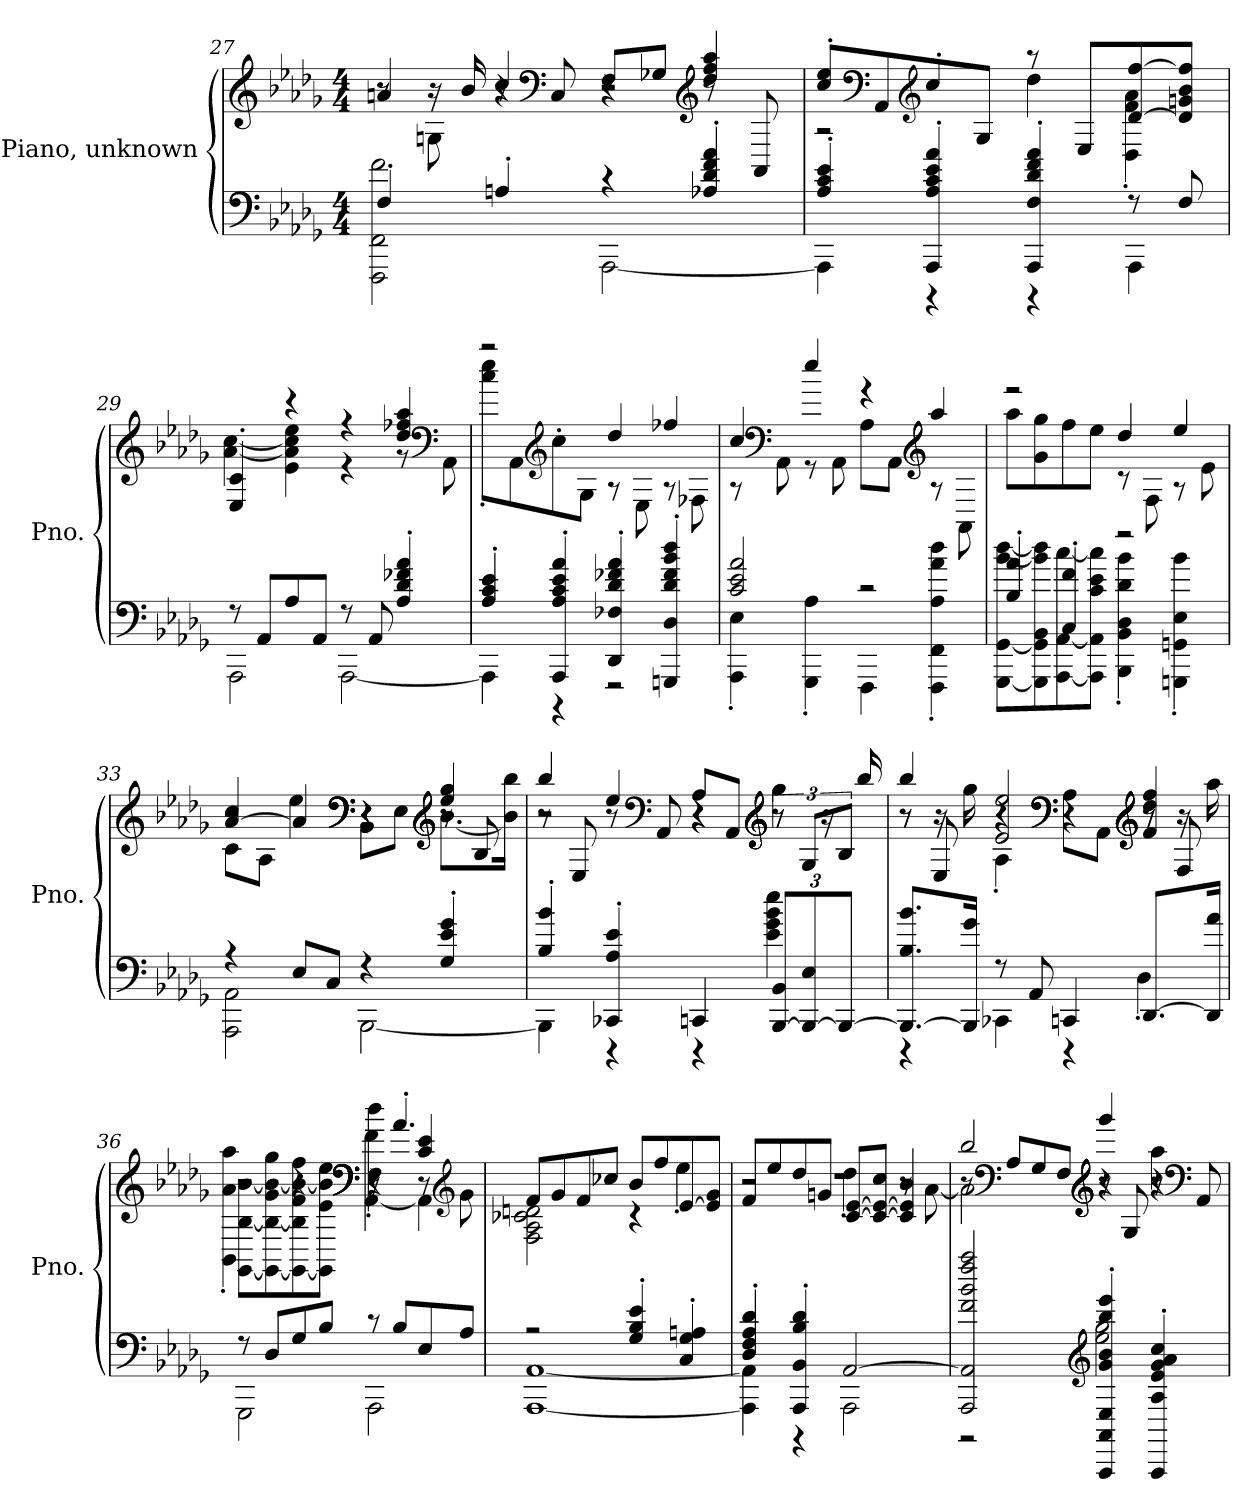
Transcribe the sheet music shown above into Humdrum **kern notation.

**kern	**kern
*part1	*part1
*staff2	*staff1
*I"Piano, unknown	*
*I'Pno.	*
!!LO:LB:g=z
*clefF4	*clefG2
*k[b-e-a-d-g-]	*k[b-e-a-d-g-]
*M4/4	*M4/4
=27	=27
*^	*^
*	*	*	*^
4F'/	2FFF\ 2FF\ 2f\	4an/	8r	8r
.	.	.	8Gn\	16r
.	.	.	.	16b-/
4An'/	.	4cc/	4r	8r
*	*	*clefF4	*	*
.	.	.	.	8C/
4r	[2AAA-\	4r	2r	8F/L
.	.	.	.	8G-X/J
*	*	*clefG2	*	*
4A-X/' 4d-/' 4f/' 4a-/'	.	4dd-/ 4ff/ 4aa-/	.	8r
.	.	.	.	8AA-/
*	*	*	*v	*v
=28	=28	=28	=28
4A-/' 4c/' 4e-/'	4AAA-\]	8cc/' 8ee-/'L	2r
*	*	*clefF4	*
.	.	8AA-/	.
*	*	*clefG2	*
4AAA-/' 4A-/' 4c/' 4e-/' 4a-/'	4r	8cc'/	.
.	.	8G-/J	.
4AAA-/' 4F/' 4d-/' 4f/' 4a-/'	4r	8r	4dd-\
.	.	8E-/L	.
8r	4AAA-\	[8d-/ [8ff/	4D-\' 4f\' 4a-\'
8F/	.	8d-/] 8gn/ 8b-/ 8ff/]J	.
=29	=29	=29	=29
8r	2AAA-\	4E-/' 4c/'	[4a-\ [4cc\
8AA-/L	.	.	.
8A-/	.	4r	4e-\ 4a-\] 4cc\] 4ee-\
8AA-/J	.	.	.
8r	[2AAA-\	4r	4r
8AA-/	.	.	.
4A-/' 4d-/' 4f-X/' 4a-/'	.	4dd-/ 4ff-X/ 4aa-/	8r
*	*	*clefF4	*
.	.	.	8AA-\
!!LO:LB:g=z	!!
=30	=30	=30	=30
4A-/' 4c/' 4e-/'	4AAA-\]	2r	8cc\' 8ee-\'L
.	.	.	8AA-\
*	*	*clefG2	*
4AAA-/' 4A-/' 4c/' 4e-/' 4a-/'	4r	.	8cc'\
.	.	.	8G-\J
4DD-/' 4F-X/' 4d-/' 4f-X/' 4a-/'	2r	4dd-/	8r
.	.	.	8E-\
4GGGn/' 4D-/' 4d-/' 4f-/' 4b-/' 4dd-/'	.	4ff-X/	8r
.	.	.	8F-X\
=31	=31	=31	=31
2c/ 2e-/ 2a-/	4AAA-\' 4E-\'	4cc/	8r
*	*	*clefF4	*
.	.	.	8AA-\
.	4GGG-\' 4A-\'	4ee-/	8r
.	.	.	8AA-\
2r	4FFF\	4r	8A-\L
.	.	.	8AA-\J
*	*	*clefG2	*
.	4FFF\' 4FF\' 4A-\' 4a-\' 4dd-\'	4aa-/	8r
.	.	.	8AA-\
=32	=32	=32	=32
4B-/' 4a-/'	[8GGG-\ [8GG-\ [8b-\ [8dd-\L	2r	8aa-\L
.	8GGG-\] 8GG-\] 8BB-\ 8b-\] 8dd-\]	.	8g-\ 8gg-\
4C/' 4f/'	[8AAA-\ [8AA-\ [8cc\	.	8ff\
.	8AAA-\] 8AA-\] 8c\ 8e-\ 8cc\]J	.	8ee-\J
2r	4BBB-\' 4BB-\' 4D-\' 4d-\' 4b-\'	4dd-/	8r
.	.	.	8F\
.	4GGGn\' 4GGn\' 4E-\' 4b-\'	4ee-/	8r
.	.	.	8e-\
!!LO:LB:g=z
=33	=33	=33	=33
*	*	*	*^
4r	2AAA-\ 2AA-\	[4a-/ 4cc/	8c\L	2r
.	.	.	8A-\J	.
8E-/L	.	4a-/]	4ee-\	.
8C/J	.	.	.	.
*	*	*clefF4	*	*
4r	[2BBB-\	4r	8BB-\L	4r
.	.	.	8E-\J	.
*	*	*clefG2	*	*
4G-/' 4e-/' 4g-/'	.	4ee-/ 4gg-/	[8.b-\L	8r
.	.	.	.	8B-/
.	.	.	16b-\] 16bb-\Jk	.
=34	=34	=34	=34	=34
4B-/' 4b-/'	4BBB-\]	4bb-/	2r	8r
.	.	.	.	8E-/
4CC-X/' 4A-/' 4e-/'	4r	4ee-/	.	8r
*	*	*clefF4	*	*
.	.	.	.	8AA-/
4CCn/	4r	4r	4r	8A-/L
.	.	.	.	8AA-/J
*	*	*clefG2	*	*
*Xbrackettup	*	*	*	*
[12BBB-/ 12BB-/L	4e-\ 4g-\ 4b-\ 4ee-\	8r	4gg-\	12r
12BBB-/_ 12E-/	.	.	.	12G-/L
.	.	16r	.	.
12BBB-/J_	.	.	.	12B-/J
.	.	16bb-/	.	.
!!LO:LB:g=z	!!	!!
=35	=35	=35	=35	=35
8.BBB-/_ 8.B-/ 8.b-/L	4r	4bb-/	8r	8r
.	.	.	16r	8E-/
16BBB-/] 16g-/Jk	.	.	16gg-\	.
8r	4CC-X\	2e-/ 2ee-/	4A-'\	4r
8AA-/	.	.	.	.
*	*	*clefF4	*	*
4CCn/	4r	.	8A-\L	4r
.	.	.	8AA-\J	.
*	*	*clefG2	*	*
[8.DD-/L	4D-'\	4f/ 4dd-/ 4ff/	8r	8r
.	.	.	16r	8F/
16DD-/] 16a-/Jk	.	.	16aa-\	.
=36	=36	=36	=36	=36
*	*	*	*	*^
8r	2GGG-\	2r	[8GG-\ [8B-\ [8b-\L	2r	4BB-\' 4a-\' 4aa-\'
8D-/L	.	.	8GG-\_ 8B-\_ 8g-\ 8b-\_ 8gg-\	.	.
8G-/	.	.	8GG-\_ 8B-\] 8f\ 8b-\_ 8ff\	.	4r
8B-/J	.	.	8GG-\] 8e-\ 8b-\] 8ee-\J	.	.
*	*	*clefF4	*	*	*
8r	2AAA-\	8r	4F\' 4dd-\'	4r	[4AA-\ 4f\
8B-/L	.	4.a-'/	.	.	.
8E-/	.	.	8r	4c/ 4e-/	4AA-\]
*	*	*clefG2	*	*	*
8A-/J	.	.	8g-\	.	.
*	*	*	*v	*v	*v
=37	=37	=37	=37
2r	[1AAA- [1AA-	8f/L	2F\ 2A-\ 2c-X\ 2dn\
.	.	8g-/	.
.	.	8f/	.
.	.	8cc-X/J	.
4G-/' 4B-/' 4e-/'	.	8b-/L	4r
.	.	8ff/	.
4C/' 4G-/' 4An/'	.	[8e-/	4ee-'\
.	.	8e-/] 8g-/J	.
!!LO:LB:g=z
=38	=38	=38	=38
*	*	*	*^
4D-/' 4F/' 4A-/' 4d-/'	4AAA-\] 4AA-\]	1r	2r	8f/L
.	.	.	.	8ee-/
4AAA-/' 4BB-/' 4B-/' 4d-/'	4r	.	.	8dd-/
.	.	.	.	8gn/J
[2AA-/	2AAA-\	.	4dd-'\	[8c/ [8e-/L
.	.	.	.	8c/_ 8e-/_ 8cc/J
.	.	.	8r	4c/] 4e-/] 4b-/
.	.	.	[8a-\	.
=39	=39	=39	=39	=39
2AAA-/ 2AA-/] 2f/ 2b-/ 2ff/ 2aa-/	2r	2bb-/	2a-\]	8r
*	*	*clefF4	*	*
.	.	.	.	8A-/L
.	.	.	.	8G-/
.	.	.	.	8F/J
*clefG2	*	*clefG2	*	*
4AAA-/' 4AA-/' 4E-/' 4g-/' 4b-/' 4bb-/' 4eee-/'	2ee-\ 2gg-\	4ggg-/	4r	8r
.	.	.	.	8G-/
4AAA-/' 4A-/' 4e-/' 4g-/' 4a-/' 4cc/'	.	4r	4aa-\	8r
*	*	*clefF4	*	*
.	.	.	.	8AA-/
*v	*v	*	*	*
*	*v	*v	*v
=	=
*-	*-
